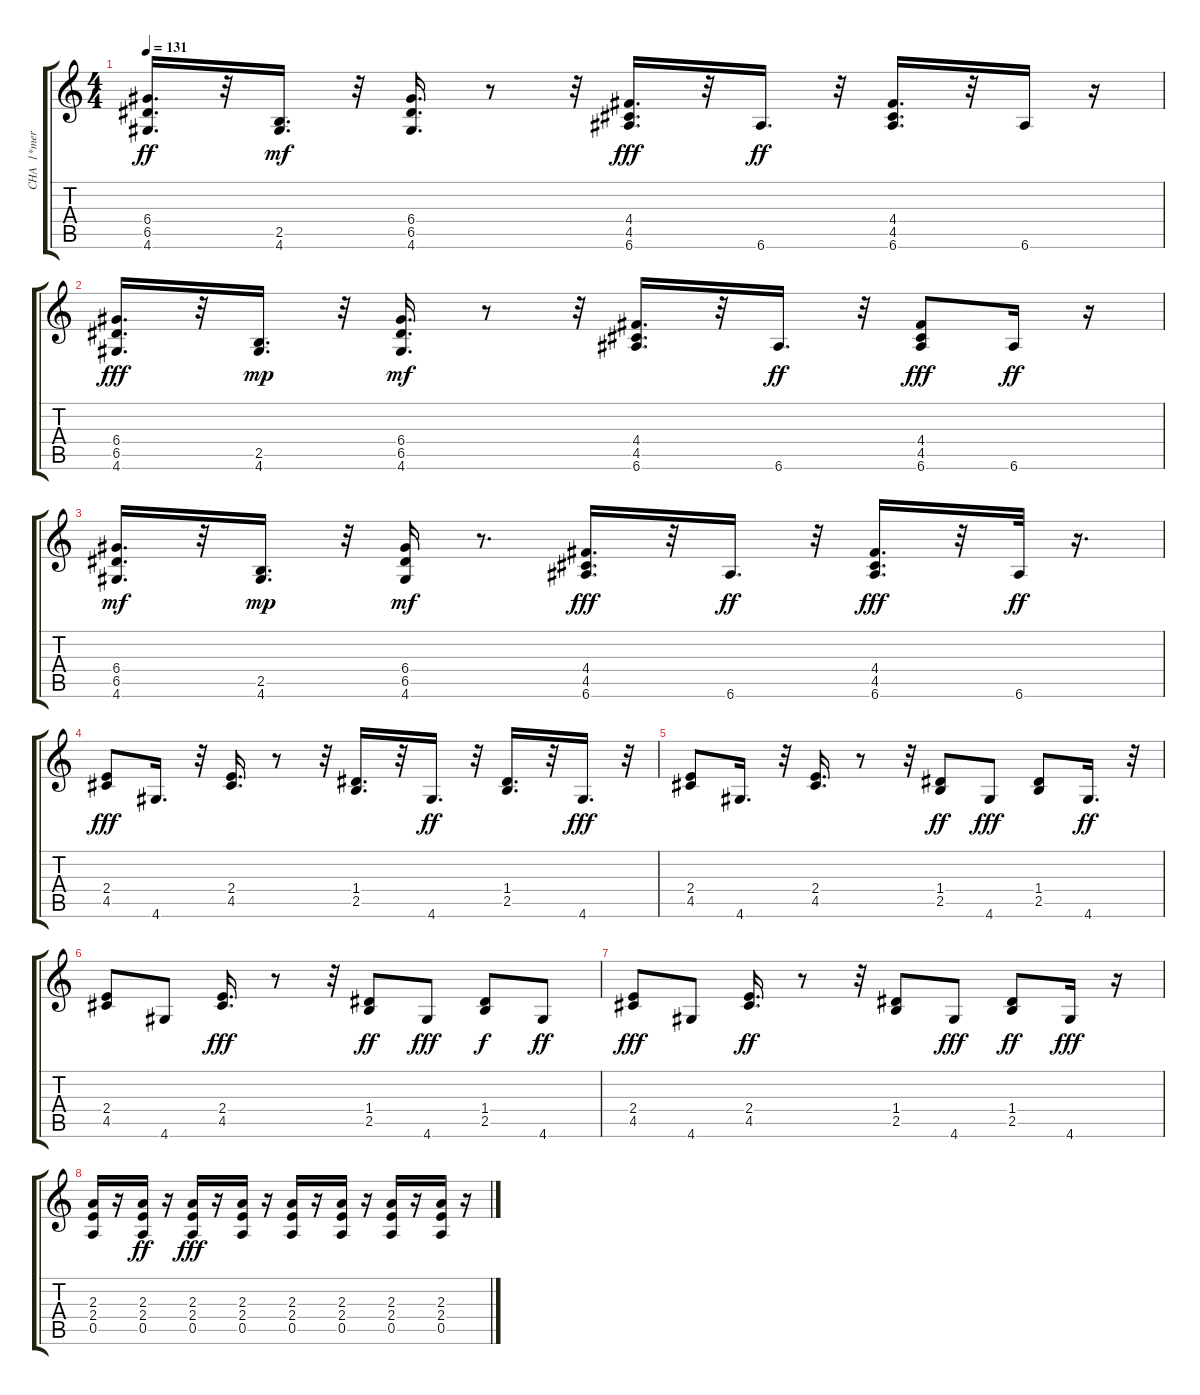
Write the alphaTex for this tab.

\track ("CHA  1*merged" "CHA  1*mer") {instrument electricguitarmuted}
\staff {score tabs}
\tuning (E4 B3 G3 D3 A2 E2) {hide}
\ts (4 4)
\tempo 131
\clef g2
\ks c
(6.4 6.5 4.6).16{d dy ff} r.32 (2.5 4.6).16{d dy mf} r.32 (6.4 6.5 4.6).16{d} r.8 r.32 (4.4 4.5 6.6).16{d dy fff} r.32 6.6.16{d dy ff} r.32 (4.4 4.5 6.6).16{d} r.32 6.6.16 r.16 |
(6.4 6.5 4.6).16{d dy fff} r.32 (2.5 4.6).16{d dy mp} r.32 (6.4 6.5 4.6).16{d dy mf} r.8 r.32 (4.4 4.5 6.6).16{d} r.32 6.6.16{d dy ff} r.32 (4.4 4.5 6.6).8{dy fff} 6.6.16{dy ff} r.16 |
(6.4 6.5 4.6).16{d dy mf} r.32 (2.5 4.6).16{d dy mp} r.32 (6.4 6.5 4.6).16{dy mf} r.8{d} (4.4 4.5 6.6).16{d dy fff} r.32 6.6.16{d dy ff} r.32 (4.4 4.5 6.6).16{d dy fff} r.32 6.6.32{dy ff} r.16{d} |
(2.4 4.5).8{dy fff} 4.6.16{d} r.32 (2.4 4.5).16{d} r.8 r.32 (1.4 2.5).16{d} r.32 4.6.16{d dy ff} r.32 (1.4 2.5).16{d} r.32 4.6.16{d dy fff} r.32 |
(2.4 4.5).8 4.6.16{d} r.32 (2.4 4.5).16{d} r.8 r.32 (1.4 2.5).8{dy ff} 4.6.8{dy fff} (1.4 2.5).8 4.6.16{d dy ff} r.32 |
(2.4 4.5).8 4.6.8 (2.4 4.5).16{d dy fff} r.8 r.32 (1.4 2.5).8{dy ff} 4.6.8{dy fff} (1.4 2.5).8{dy f} 4.6.8{dy ff} |
(2.4 4.5).8{dy fff} 4.6.8 (2.4 4.5).16{d dy ff} r.8 r.32 (1.4 2.5).8 4.6.8{dy fff} (1.4 2.5).8{dy ff} 4.6.16{dy fff} r.16 |
(2.3 2.4 0.5).16 r.16 (2.3 2.4 0.5).16{dy ff} r.16 (2.3 2.4 0.5).16{dy fff} r.16 (2.3 2.4 0.5).16 r.16 (2.3 2.4 0.5).16 r.16 (2.3 2.4 0.5).16 r.16 (2.3 2.4 0.5).16 r.16 (2.3 2.4 0.5).16 r.16
